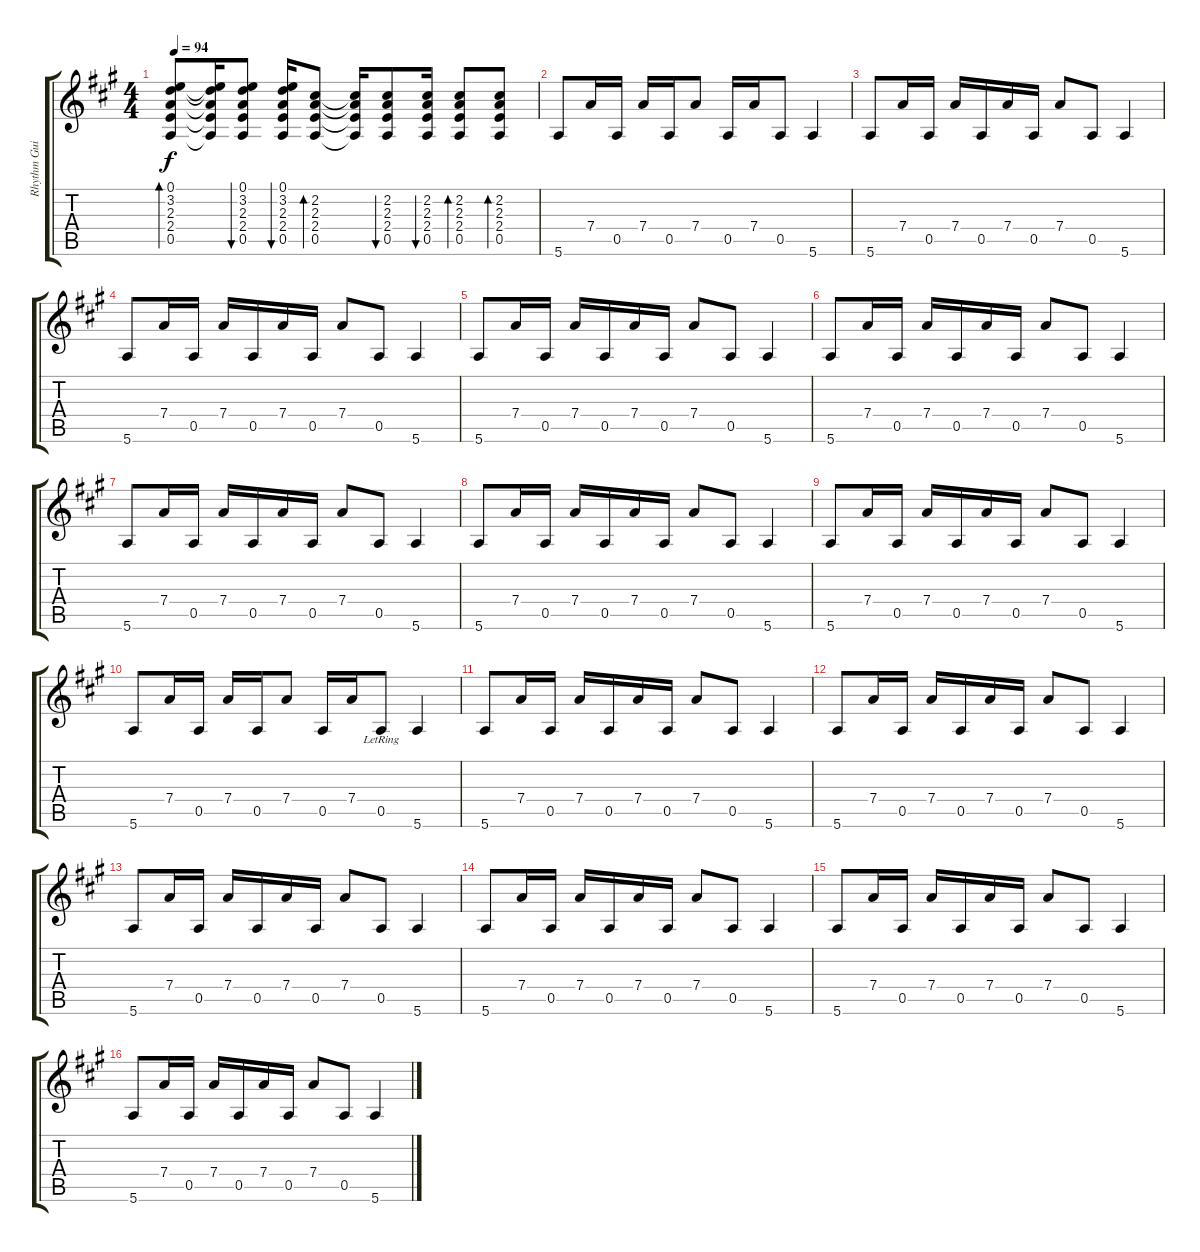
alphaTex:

\track ("Rhythm Guitar" "Rhythm Gui") {instrument acousticguitarsteel}
\staff {score tabs}
\tuning (E4 B3 G3 D3 A2 E2) {hide}
\ts (4 4)
\tempo 94
\clef g2
\ks a
(0.1 3.2 2.3 2.4 0.5).8{bd 60 dy f} (0.1{t} 3.2{t} 2.3{t} 2.4{t} 0.5{t}).16 (0.1 3.2 2.3 2.4 0.5).8{bu 30} (0.1 3.2 2.3 2.4 0.5).16{bu 30} (2.2 2.3 2.4 0.5).8{bd 60} (2.2{t} 2.3{t} 2.4{t} 0.5{t}).16 (2.2 2.3 2.4 0.5).8{bu 30} (2.2 2.3 2.4 0.5).16{bu 30} (2.2 2.3 2.4 0.5).8{bd 30} (2.2 2.3 2.4 0.5).8{bd 30} |
5.6.8 7.4.16 0.5.16 7.4.16 0.5.16 7.4.8 0.5.16 7.4.16 0.5.8 5.6.4 |
5.6.8 7.4.16 0.5.16 7.4.16 0.5.16 7.4.16 0.5.16 7.4.8 0.5.8 5.6.4 |
5.6.8 7.4.16 0.5.16 7.4.16 0.5.16 7.4.16 0.5.16 7.4.8 0.5.8 5.6.4 |
5.6.8 7.4.16 0.5.16 7.4.16 0.5.16 7.4.16 0.5.16 7.4.8 0.5.8 5.6.4 |
5.6.8 7.4.16 0.5.16 7.4.16 0.5.16 7.4.16 0.5.16 7.4.8 0.5.8 5.6.4 |
5.6.8 7.4.16 0.5.16 7.4.16 0.5.16 7.4.16 0.5.16 7.4.8 0.5.8 5.6.4 |
5.6.8 7.4.16 0.5.16 7.4.16 0.5.16 7.4.16 0.5.16 7.4.8 0.5.8 5.6.4 |
5.6.8 7.4.16 0.5.16 7.4.16 0.5.16 7.4.16 0.5.16 7.4.8 0.5.8 5.6.4 |
5.6.8 7.4.16 0.5.16 7.4.16 0.5.16 7.4.8 0.5.16 7.4.16 0.5{lr}.8 5.6.4 |
5.6.8 7.4.16 0.5.16 7.4.16 0.5.16 7.4.16 0.5.16 7.4.8 0.5.8 5.6.4 |
5.6.8 7.4.16 0.5.16 7.4.16 0.5.16 7.4.16 0.5.16 7.4.8 0.5.8 5.6.4 |
5.6.8 7.4.16 0.5.16 7.4.16 0.5.16 7.4.16 0.5.16 7.4.8 0.5.8 5.6.4 |
5.6.8 7.4.16 0.5.16 7.4.16 0.5.16 7.4.16 0.5.16 7.4.8 0.5.8 5.6.4 |
5.6.8 7.4.16 0.5.16 7.4.16 0.5.16 7.4.16 0.5.16 7.4.8 0.5.8 5.6.4 |
5.6.8 7.4.16 0.5.16 7.4.16 0.5.16 7.4.16 0.5.16 7.4.8 0.5.8 5.6.4
